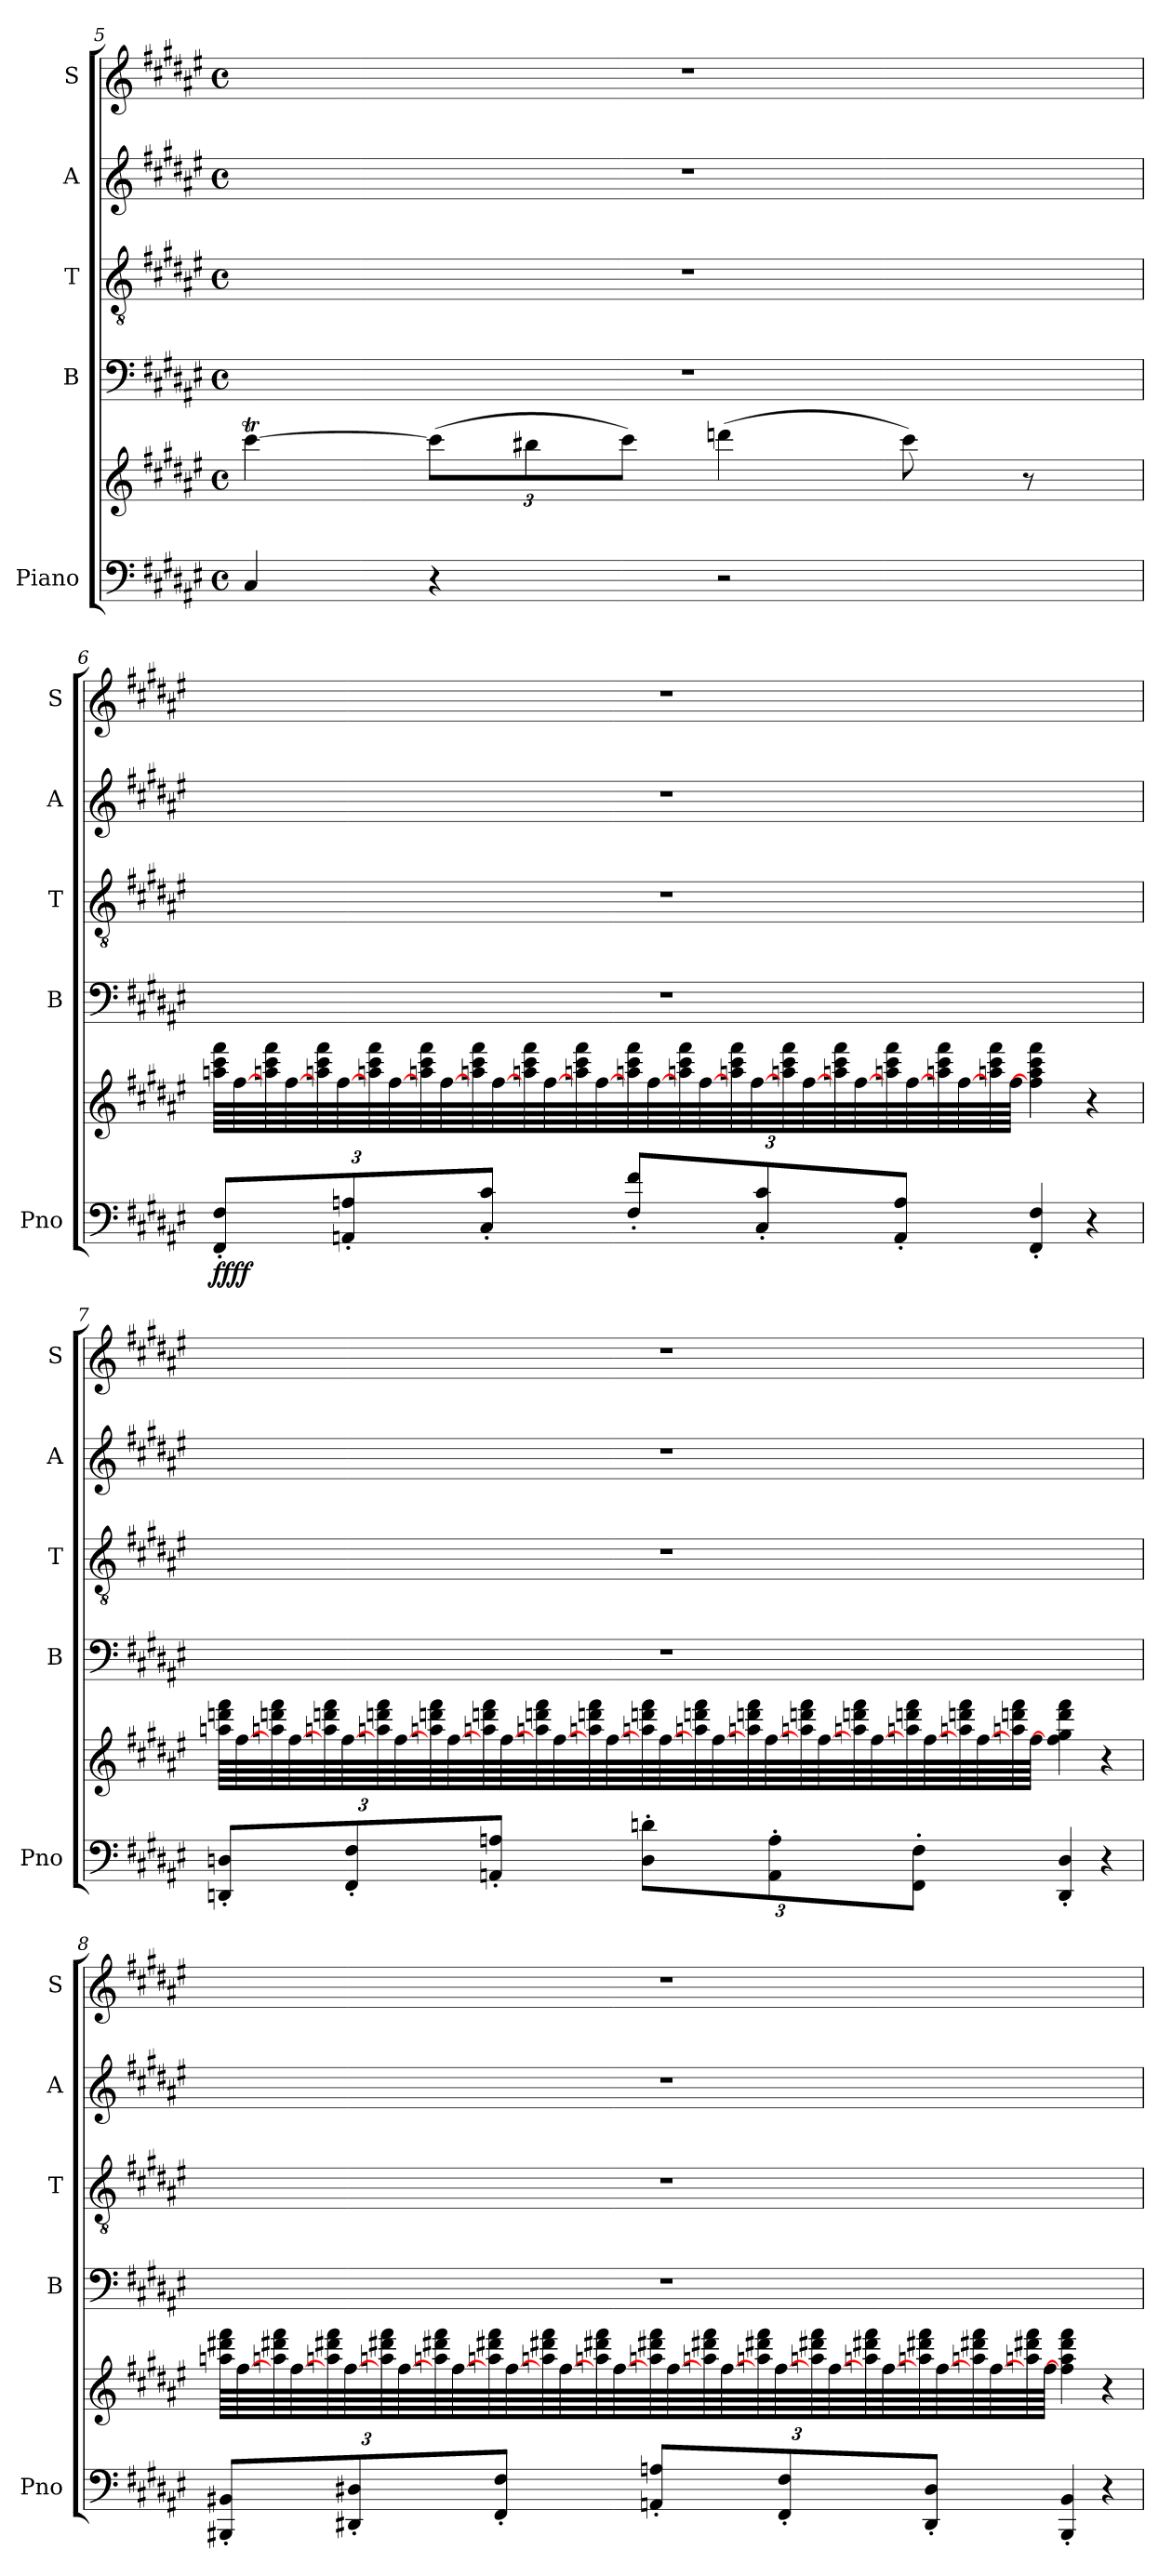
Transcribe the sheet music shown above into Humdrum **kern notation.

**kern	**kern	**dynam	**kern	**kern	**kern	**kern
*part5	*part5	*part5	*part4	*part3	*part2	*part1
*staff6	*staff5	*staff5/6	*staff4	*staff3	*staff2	*staff1
*I"Piano	*	*	*I"B	*I"T	*I"A	*I"S
*I'Pno	*	*	*I'B	*I'T	*I'A	*I'S
*clefF4	*clefG2	*	*clefF4	*clefGv2	*clefG2	*clefG2
*k[f#c#g#d#a#e#]	*k[f#c#g#d#a#e#]	*	*k[f#c#g#d#a#e#]	*k[f#c#g#d#a#e#]	*k[f#c#g#d#a#e#]	*k[f#c#g#d#a#e#]
*M4/4	*M4/4	*	*M4/4	*M4/4	*M4/4	*M4/4
*met(c)	*met(c)	*	*met(c)	*met(c)	*met(c)	*met(c)
=5	=5	=5	=5	=5	=5	=5
4C#/	[4ccc#T\	.	1r	1r	1r	1r
*	*Xbrackettup	*	*	*	*	*
4r	(>12ccc#\L]	.	.	.	.	.
.	12bb#X\	.	.	.	.	.
.	12ccc#\J)	.	.	.	.	.
2r	(>4dddn\	.	.	.	.	.
.	8ccc#\)	.	.	.	.	.
.	8r	.	.	.	.	.
=6	=6	=6	=6	=6	=6	=6
*Xbrackettup	*brackettup	*	*	*	*	*
!	!	!LO:DY:b=2	!	!	!	!
!	!	!LO:DY:n=1:b	!	!	!	!
*	*tremolo	*	*	*	*	*
12FF#/' 12F#/'L	64aan\ 64ccc#\ 64fff#\LLLL	ff ff	1r	1r	1r	1r
.	[64ff#\	.	.	.	.	.
.	64aan\ 64ccc#\ 64fff#\	.	.	.	.	.
.	[64ff#\	.	.	.	.	.
.	64aan\ 64ccc#\ 64fff#\	.	.	.	.	.
.	[64ff#\	.	.	.	.	.
12AAn/' 12An/'	.	.	.	.	.	.
.	64aan\ 64ccc#\ 64fff#\	.	.	.	.	.
.	[64ff#\	.	.	.	.	.
.	64aan\ 64ccc#\ 64fff#\	.	.	.	.	.
.	[64ff#\	.	.	.	.	.
.	64aan\ 64ccc#\ 64fff#\	.	.	.	.	.
12C#/' 12c#/'J	.	.	.	.	.	.
.	[64ff#\	.	.	.	.	.
.	64aan\ 64ccc#\ 64fff#\	.	.	.	.	.
.	[64ff#\	.	.	.	.	.
.	64aan\ 64ccc#\ 64fff#\	.	.	.	.	.
.	[64ff#\	.	.	.	.	.
12F#/' 12f#/'L	64aan\ 64ccc#\ 64fff#\	.	.	.	.	.
.	[64ff#\	.	.	.	.	.
.	64aan\ 64ccc#\ 64fff#\	.	.	.	.	.
.	[64ff#\	.	.	.	.	.
.	64aan\ 64ccc#\ 64fff#\	.	.	.	.	.
.	[64ff#\	.	.	.	.	.
12C#/' 12c#/'	.	.	.	.	.	.
.	64aan\ 64ccc#\ 64fff#\	.	.	.	.	.
.	[64ff#\	.	.	.	.	.
.	64aan\ 64ccc#\ 64fff#\	.	.	.	.	.
.	[64ff#\	.	.	.	.	.
.	64aan\ 64ccc#\ 64fff#\	.	.	.	.	.
12AA/' 12A/'J	.	.	.	.	.	.
.	[64ff#\	.	.	.	.	.
.	64aan\ 64ccc#\ 64fff#\	.	.	.	.	.
.	[64ff#\	.	.	.	.	.
.	64aan\ 64ccc#\ 64fff#\	.	.	.	.	.
.	64ff#\JJJJ	.	.	.	.	.
*	*Xtremolo	*	*	*	*	*
4FF#/' 4F#/'	4ff#\] 4aa\ 4ccc#\ 4fff#\	.	.	.	.	.
.	.	.	.	.	.	.
.	.	.	.	.	.	.
.	.	.	.	.	.	.
.	.	.	.	.	.	.
.	.	.	.	.	.	.
.	.	.	.	.	.	.
.	.	.	.	.	.	.
.	.	.	.	.	.	.
.	.	.	.	.	.	.
.	.	.	.	.	.	.
.	.	.	.	.	.	.
.	.	.	.	.	.	.
.	.	.	.	.	.	.
.	.	.	.	.	.	.
.	.	.	.	.	.	.
4r	4r	.	.	.	.	.
=7	=7	=7	=7	=7	=7	=7
*	*tremolo	*	*	*	*	*
12DDn/' 12Dn/'L	64aan\ 64dddn\ 64fff#\LLLL	.	1r	1r	1r	1r
.	[64ff#\	.	.	.	.	.
.	64aan\ 64dddn\ 64fff#\	.	.	.	.	.
.	[64ff#\	.	.	.	.	.
.	64aan\ 64dddn\ 64fff#\	.	.	.	.	.
.	[64ff#\	.	.	.	.	.
12FF#/' 12F#/'	.	.	.	.	.	.
.	64aan\ 64dddn\ 64fff#\	.	.	.	.	.
.	[64ff#\	.	.	.	.	.
.	64aan\ 64dddn\ 64fff#\	.	.	.	.	.
.	[64ff#\	.	.	.	.	.
.	64aan\ 64dddn\ 64fff#\	.	.	.	.	.
12AAn/' 12An/'J	.	.	.	.	.	.
.	[64ff#\	.	.	.	.	.
.	64aan\ 64dddn\ 64fff#\	.	.	.	.	.
.	[64ff#\	.	.	.	.	.
.	64aan\ 64dddn\ 64fff#\	.	.	.	.	.
.	[64ff#\	.	.	.	.	.
12D\' 12dn\'L	64aan\ 64dddn\ 64fff#\	.	.	.	.	.
.	[64ff#\	.	.	.	.	.
.	64aan\ 64dddn\ 64fff#\	.	.	.	.	.
.	[64ff#\	.	.	.	.	.
.	64aan\ 64dddn\ 64fff#\	.	.	.	.	.
.	[64ff#\	.	.	.	.	.
12AA\' 12A\'	.	.	.	.	.	.
.	64aan\ 64dddn\ 64fff#\	.	.	.	.	.
.	[64ff#\	.	.	.	.	.
.	64aan\ 64dddn\ 64fff#\	.	.	.	.	.
.	[64ff#\	.	.	.	.	.
.	64aan\ 64dddn\ 64fff#\	.	.	.	.	.
12FF#\' 12F#\'J	.	.	.	.	.	.
.	[64ff#\	.	.	.	.	.
.	64aan\ 64dddn\ 64fff#\	.	.	.	.	.
.	[64ff#\	.	.	.	.	.
.	64aan\ 64dddn\ 64fff#\	.	.	.	.	.
.	64ff#\JJJJ	.	.	.	.	.
*	*Xtremolo	*	*	*	*	*
4DD/' 4D/'	4ff#\] 4gg#\ 4ddd\ 4fff#\	.	.	.	.	.
.	.	.	.	.	.	.
.	.	.	.	.	.	.
.	.	.	.	.	.	.
.	.	.	.	.	.	.
.	.	.	.	.	.	.
.	.	.	.	.	.	.
.	.	.	.	.	.	.
.	.	.	.	.	.	.
.	.	.	.	.	.	.
.	.	.	.	.	.	.
.	.	.	.	.	.	.
.	.	.	.	.	.	.
.	.	.	.	.	.	.
.	.	.	.	.	.	.
.	.	.	.	.	.	.
4r	4r	.	.	.	.	.
!!LO:LB:g=z
=8	=8	=8	=8	=8	=8	=8
*	*tremolo	*	*	*	*	*
12BBB#X/' 12BB#X/'L	64aan\ 64ddd#X\ 64fff#\LLLL	.	1r	1r	1r	1r
.	[64ff#\	.	.	.	.	.
.	64aan\ 64ddd#X\ 64fff#\	.	.	.	.	.
.	[64ff#\	.	.	.	.	.
.	64aan\ 64ddd#X\ 64fff#\	.	.	.	.	.
.	[64ff#\	.	.	.	.	.
12DD#X/' 12D#X/'	.	.	.	.	.	.
.	64aan\ 64ddd#X\ 64fff#\	.	.	.	.	.
.	[64ff#\	.	.	.	.	.
.	64aan\ 64ddd#X\ 64fff#\	.	.	.	.	.
.	[64ff#\	.	.	.	.	.
.	64aan\ 64ddd#X\ 64fff#\	.	.	.	.	.
12FF#/' 12F#/'J	.	.	.	.	.	.
.	[64ff#\	.	.	.	.	.
.	64aan\ 64ddd#X\ 64fff#\	.	.	.	.	.
.	[64ff#\	.	.	.	.	.
.	64aan\ 64ddd#X\ 64fff#\	.	.	.	.	.
.	[64ff#\	.	.	.	.	.
12AAn/' 12An/'L	64aan\ 64ddd#X\ 64fff#\	.	.	.	.	.
.	[64ff#\	.	.	.	.	.
.	64aan\ 64ddd#X\ 64fff#\	.	.	.	.	.
.	[64ff#\	.	.	.	.	.
.	64aan\ 64ddd#X\ 64fff#\	.	.	.	.	.
.	[64ff#\	.	.	.	.	.
12FF#/' 12F#/'	.	.	.	.	.	.
.	64aan\ 64ddd#X\ 64fff#\	.	.	.	.	.
.	[64ff#\	.	.	.	.	.
.	64aan\ 64ddd#X\ 64fff#\	.	.	.	.	.
.	[64ff#\	.	.	.	.	.
.	64aan\ 64ddd#X\ 64fff#\	.	.	.	.	.
12DD#/' 12D#/'J	.	.	.	.	.	.
.	[64ff#\	.	.	.	.	.
.	64aan\ 64ddd#X\ 64fff#\	.	.	.	.	.
.	[64ff#\	.	.	.	.	.
.	64aan\ 64ddd#X\ 64fff#\	.	.	.	.	.
.	64ff#\JJJJ	.	.	.	.	.
*	*Xtremolo	*	*	*	*	*
4BBB#/' 4BB#/'	4ff#\] 4aa\ 4ddd#\ 4fff#\	.	.	.	.	.
.	.	.	.	.	.	.
.	.	.	.	.	.	.
.	.	.	.	.	.	.
.	.	.	.	.	.	.
.	.	.	.	.	.	.
.	.	.	.	.	.	.
.	.	.	.	.	.	.
.	.	.	.	.	.	.
.	.	.	.	.	.	.
.	.	.	.	.	.	.
.	.	.	.	.	.	.
.	.	.	.	.	.	.
.	.	.	.	.	.	.
.	.	.	.	.	.	.
.	.	.	.	.	.	.
4r	4r	.	.	.	.	.
=	=	=	=	=	=	=
*-	*-	*-	*-	*-	*-	*-
